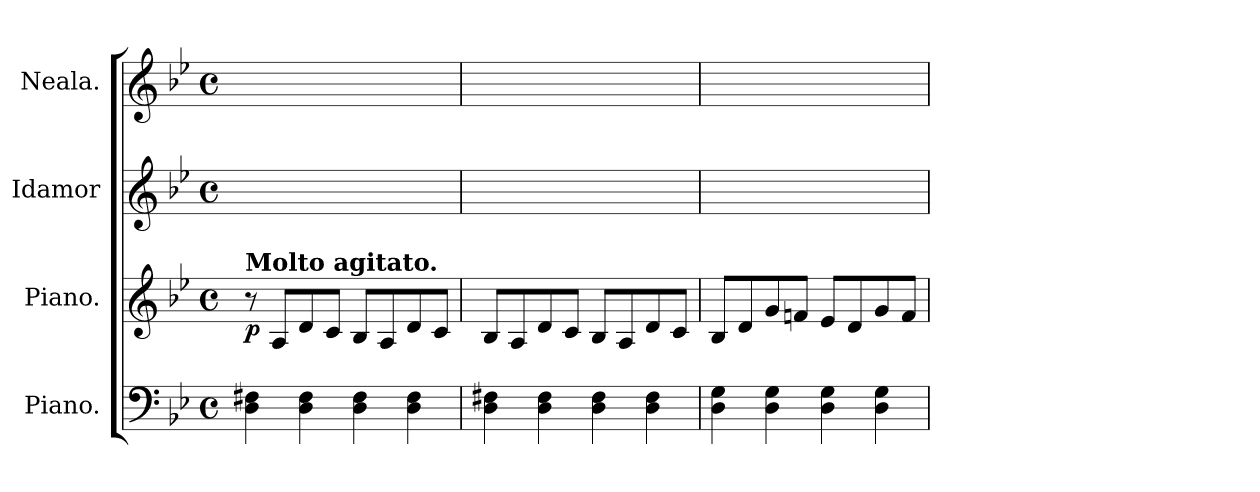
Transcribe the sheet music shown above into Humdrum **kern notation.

**kern	**kern	**dynam	**kern	**kern
*part4	*part3	*part3	*part2	*part1
*staff4	*staff3	*staff3	*staff2	*staff1
*I"Piano.	*I"Piano.	*	*I"Idamor	*I"Neala.
*	*	*	*I'I.	*I'N.
*clefF4	*clefG2	*	*clefG2	*clefG2
*k[b-e-]	*k[b-e-]	*	*k[b-e-]	*k[b-e-]
*g:	*g:	*	*g:	*g:
*M4/4	*M4/4	*	*M4/4	*M4/4
*met(c)	*met(c)	*	*met(c)	*met(c)
=1	=1	=1	=1	=1
!	!LO:TX:a:B:t=Molto agitato.	!	!	!
4D\ 4F#X\	8r	p	1ryy	1ryy
.	8A/L	.	.	.
4D\ 4F#\	8d/	.	.	.
.	8c/J	.	.	.
4D\ 4F#\	8B-/L	.	.	.
.	8A/	.	.	.
4D\ 4F#\	8d/	.	.	.
.	8c/J	.	.	.
=2	=2	=2	=2	=2
4D\ 4F#X\	8B-/L	.	1ryy	1ryy
.	8A/	.	.	.
4D\ 4F#\	8d/	.	.	.
.	8c/J	.	.	.
4D\ 4F#\	8B-/L	.	.	.
.	8A/	.	.	.
4D\ 4F#\	8d/	.	.	.
.	8c/J	.	.	.
=3	=3	=3	=3	=3
4D\ 4G\	8B-/L	.	1ryy	1ryy
.	8d/	.	.	.
4D\ 4G\	8g/	.	.	.
.	8fn/J	.	.	.
4D\ 4G\	8e-/L	.	.	.
.	8d/	.	.	.
4D\ 4G\	8g/	.	.	.
.	8f/J	.	.	.
=	=	=	=	=
*-	*-	*-	*-	*-
